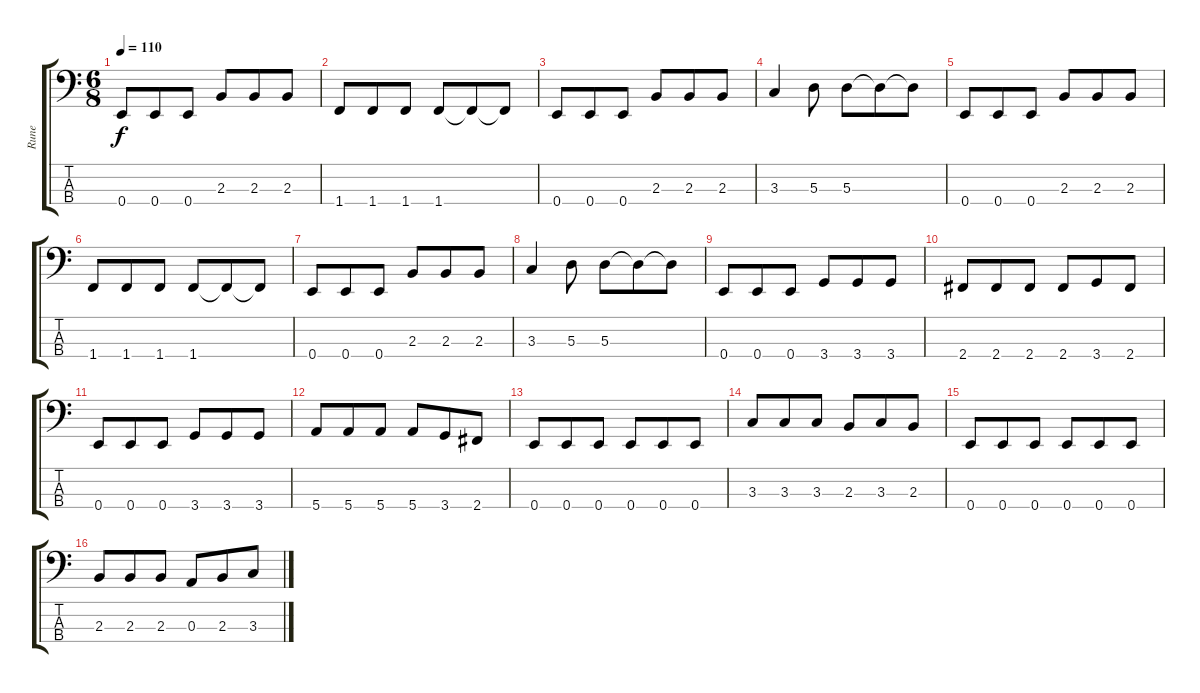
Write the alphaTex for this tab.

\track ("Rune" "Rune") {instrument electricbassfinger}
\staff {score tabs}
\tuning (G2 D2 A1 E1) {hide}
\ts (6 8)
\tempo 110
\clef f4
\ks c
0.4.8{dy f} 0.4.8 0.4.8 2.3.8 2.3.8 2.3.8 |
1.4.8 1.4.8 1.4.8 1.4.8 1.4{t}.8 1.4{t}.8 |
0.4.8 0.4.8 0.4.8 2.3.8 2.3.8 2.3.8 |
3.3.4 5.3.8 5.3.8 5.3{t}.8 5.3{t}.8 |
0.4.8 0.4.8 0.4.8 2.3.8 2.3.8 2.3.8 |
1.4.8 1.4.8 1.4.8 1.4.8 1.4{t}.8 1.4{t}.8 |
0.4.8 0.4.8 0.4.8 2.3.8 2.3.8 2.3.8 |
3.3.4 5.3.8 5.3.8 5.3{t}.8 5.3{t}.8 |
0.4.8 0.4.8 0.4.8 3.4.8 3.4.8 3.4.8 |
2.4.8 2.4.8 2.4.8 2.4.8 3.4.8 2.4.8 |
0.4.8 0.4.8 0.4.8 3.4.8 3.4.8 3.4.8 |
5.4.8 5.4.8 5.4.8 5.4.8 3.4.8 2.4.8 |
0.4.8 0.4.8 0.4.8 0.4.8 0.4.8 0.4.8 |
3.3.8 3.3.8 3.3.8 2.3.8 3.3.8 2.3.8 |
0.4.8 0.4.8 0.4.8 0.4.8 0.4.8 0.4.8 |
2.3.8 2.3.8 2.3.8 0.3.8 2.3.8 3.3.8
